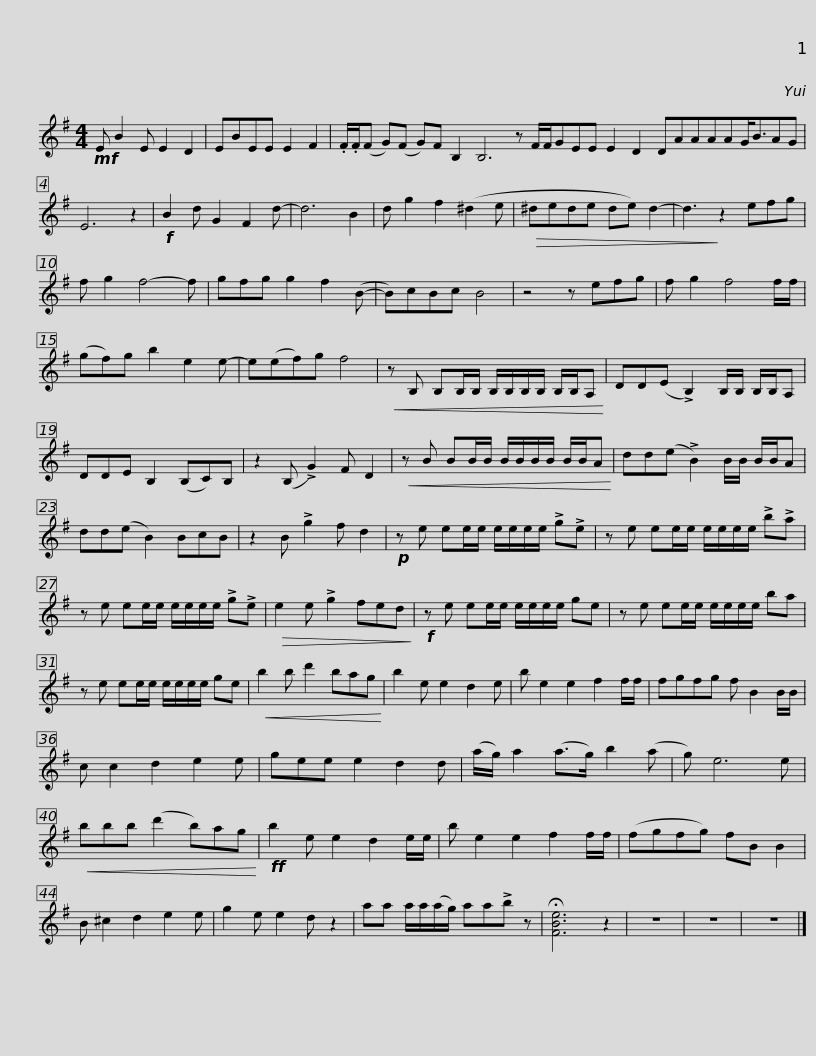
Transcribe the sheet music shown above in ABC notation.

X:1
L:1/8
M:4/4
I:linebreak $
K:G
V:1 treble
V:1
!mf! E B2 E E2 D2 | EBEE E2 F2 |$ .F/.F/(F G)(F G)F B,2 B,6 z F/F/GEE E2 D2 DAAAAG<BAG | E6 z2 |!f! B2 d G2 F2 d- |$ %5
 d6 B2 | d g2 f2 (^d2 e |!>(! ^dede de) d2- | d3!>)! z2 efg | f g2 f4- f | %10
 gfg g2 f2 (B- | B)cBc B4 | z4 z efg |$ f g2 f4 f/f/ | (gf)g b2 e2 e- | %15
 e(ef)g f4 |!<(! z B, B,B,/B,/ B,/B,/B,/B,/ B,/B,/A,!<)! | DD(E !>!B,2) B,/B,/ B,/B,/A, |$ DDE B,2 (B,C)B, | z2 (B, !>!G2) F D2 | %20
!<(! z B BB/B/ B/B/B/B/ B/B/A!<)! | dd(e !>!B2) B/B/ B/B/A | dd(e B2) BcB |$ z2 B !>!g2 f d2 |!p! z e ee/e/ e/e/e/e/ !>!g!>!e | %25
 z e ee/e/ e/e/e/e/ !>!b!>!a | z e ee/e/ e/e/e/e/ !>!g!>!e |!>(! e2 e !>!g2 fed!>)! |$!f! z e ee/e/ e/e/e/e/ ge | z e ee/e/ e/e/e/e/ ba | %30
 z e ee/e/ e/e/e/e/ ge |!<(! b2 b d'2 bag!<)! | b2 e e2 d2 e |$ b e2 e2 f2 f/f/ | fgfg f B2 B/B/ | %35
 c c2 d2 e2 e | gee e2 d2 d | (a/g/) a2 (a>g) b2 (a | g) e6 e |$!<(! bbb (d'2 b)ag!<)! | %40
!ff! b2 e e2 d2 e/e/ | b e2 e2 f2 f/f/ | (fgfg) fB B2 | B ^c2 d2 e2 e | g2 e e2 d z2 |$ %45
 aa a/a/(a/g/) aa!>!b z | !fermata![FBe]6 z2 | z8 | z8 | z8 |] %50
